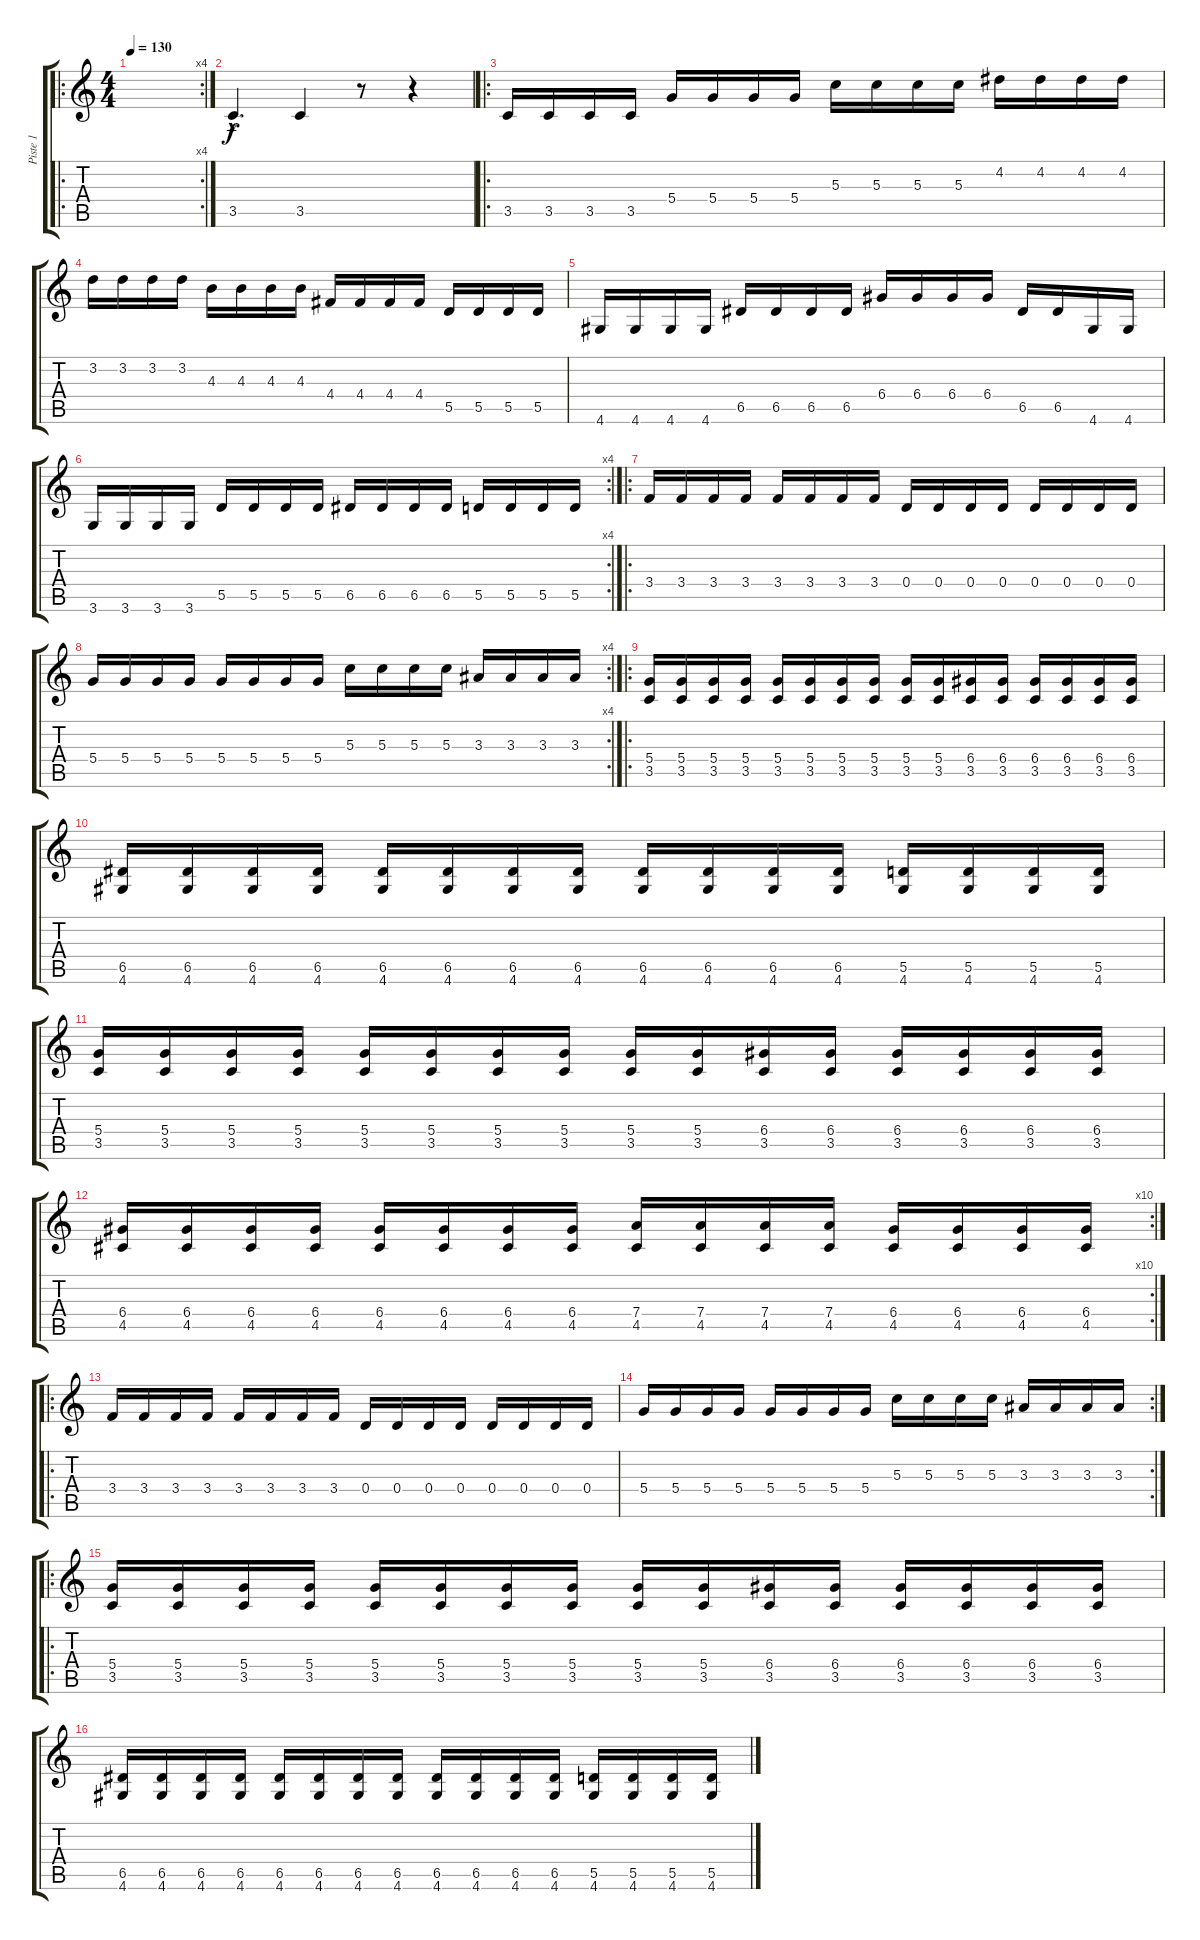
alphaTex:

\track ("Piste 1" "Piste 1") {instrument distortionguitar}
\staff {score tabs}
\tuning (E4 B3 G3 D3 A2 E2) {hide}
\ro
\rc 4
\ts (4 4)
\tempo 130
\clef g2
\ks c
|
3.5{hac}.4{d} 3.5.4 r.8 r.4 |
\ro
3.5.16 3.5.16 3.5.16 3.5.16 5.4.16 5.4.16 5.4.16 5.4.16 5.3.16 5.3.16 5.3.16 5.3.16 4.2.16 4.2.16 4.2.16 4.2.16 |
3.2.16 3.2.16 3.2.16 3.2.16 4.3.16 4.3.16 4.3.16 4.3.16 4.4.16 4.4.16 4.4.16 4.4.16 5.5.16 5.5.16 5.5.16 5.5.16 |
4.6.16 4.6.16 4.6.16 4.6.16 6.5.16 6.5.16 6.5.16 6.5.16 6.4.16 6.4.16 6.4.16 6.4.16 6.5.16 6.5.16 4.6.16 4.6.16 |
\rc 4
3.6.16 3.6.16 3.6.16 3.6.16 5.5.16 5.5.16 5.5.16 5.5.16 6.5.16 6.5.16 6.5.16 6.5.16 5.5.16 5.5.16 5.5.16 5.5.16 |
\ro
3.4.16 3.4.16 3.4.16 3.4.16 3.4.16 3.4.16 3.4.16 3.4.16 0.4.16 0.4.16 0.4.16 0.4.16 0.4.16 0.4.16 0.4.16 0.4.16 |
\rc 4
5.4.16 5.4.16 5.4.16 5.4.16 5.4.16 5.4.16 5.4.16 5.4.16 5.3.16 5.3.16 5.3.16 5.3.16 3.3.16 3.3.16 3.3.16 3.3.16 |
\ro
(5.4 3.5).16 (5.4 3.5).16 (5.4 3.5).16 (5.4 3.5).16 (5.4 3.5).16 (5.4 3.5).16 (5.4 3.5).16 (5.4 3.5).16 (5.4 3.5).16 (5.4 3.5).16 (6.4 3.5).16 (6.4 3.5).16 (6.4 3.5).16 (6.4 3.5).16 (6.4 3.5).16 (6.4 3.5).16 |
(6.5 4.6).16 (6.5 4.6).16 (6.5 4.6).16 (6.5 4.6).16 (6.5 4.6).16 (6.5 4.6).16 (6.5 4.6).16 (6.5 4.6).16 (6.5 4.6).16 (6.5 4.6).16 (6.5 4.6).16 (6.5 4.6).16 (5.5 4.6).16 (5.5 4.6).16 (5.5 4.6).16 (5.5 4.6).16 |
(5.4 3.5).16 (5.4 3.5).16 (5.4 3.5).16 (5.4 3.5).16 (5.4 3.5).16 (5.4 3.5).16 (5.4 3.5).16 (5.4 3.5).16 (5.4 3.5).16 (5.4 3.5).16 (6.4 3.5).16 (6.4 3.5).16 (6.4 3.5).16 (6.4 3.5).16 (6.4 3.5).16 (6.4 3.5).16 |
\rc 10
(6.4 4.5).16 (6.4 4.5).16 (6.4 4.5).16 (6.4 4.5).16 (6.4 4.5).16 (6.4 4.5).16 (6.4 4.5).16 (6.4 4.5).16 (7.4 4.5).16 (7.4 4.5).16 (7.4 4.5).16 (7.4 4.5).16 (6.4 4.5).16 (6.4 4.5).16 (6.4 4.5).16 (6.4 4.5).16 |
\ro
3.4.16 3.4.16 3.4.16 3.4.16 3.4.16 3.4.16 3.4.16 3.4.16 0.4.16 0.4.16 0.4.16 0.4.16 0.4.16 0.4.16 0.4.16 0.4.16 |
\rc 2
5.4.16 5.4.16 5.4.16 5.4.16 5.4.16 5.4.16 5.4.16 5.4.16 5.3.16 5.3.16 5.3.16 5.3.16 3.3.16 3.3.16 3.3.16 3.3.16 |
\ro
(5.4 3.5).16 (5.4 3.5).16 (5.4 3.5).16 (5.4 3.5).16 (5.4 3.5).16 (5.4 3.5).16 (5.4 3.5).16 (5.4 3.5).16 (5.4 3.5).16 (5.4 3.5).16 (6.4 3.5).16 (6.4 3.5).16 (6.4 3.5).16 (6.4 3.5).16 (6.4 3.5).16 (6.4 3.5).16 |
(6.5 4.6).16 (6.5 4.6).16 (6.5 4.6).16 (6.5 4.6).16 (6.5 4.6).16 (6.5 4.6).16 (6.5 4.6).16 (6.5 4.6).16 (6.5 4.6).16 (6.5 4.6).16 (6.5 4.6).16 (6.5 4.6).16 (5.5 4.6).16 (5.5 4.6).16 (5.5 4.6).16 (5.5 4.6).16
